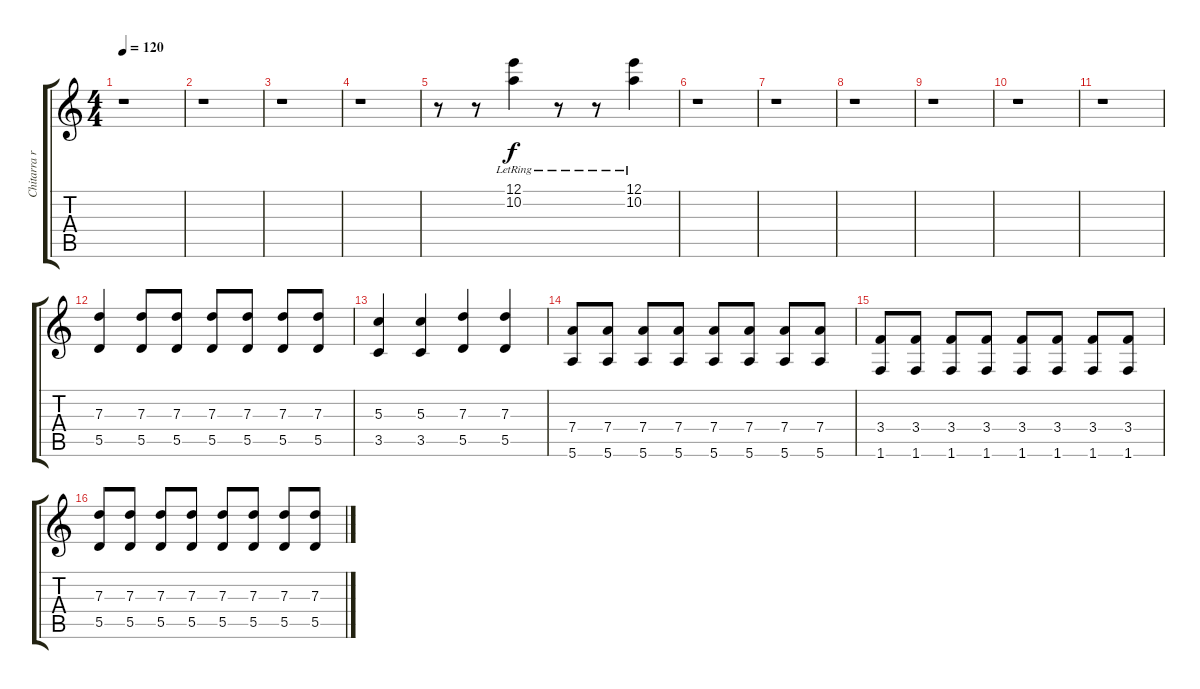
\track ("Chitarra ritmica overdrive" "Chitarra r") {instrument overdrivenguitar}
\staff {score tabs}
\tuning (E4 B3 G3 D3 A2 E2) {hide}
\ts (4 4)
\tempo 120
\clef g2
\ks c
r.1{dy f} |
r.1 |
r.1 |
r.1 |
r.8 r.8 (12.1 10.2{lr}).4 r.8 r.8 (12.1 10.2{lr}).4 |
r.1 |
r.1 |
r.1 |
r.1 |
r.1 |
r.1 |
(7.3 5.5).4 (7.3 5.5).8 (7.3 5.5).8 (7.3 5.5).8 (7.3 5.5).8 (7.3 5.5).8 (7.3 5.5).8 |
(5.3 3.5).4 (5.3 3.5).4 (7.3 5.5).4 (7.3 5.5).4 |
(7.4 5.6).8 (7.4 5.6).8 (7.4 5.6).8 (7.4 5.6).8 (7.4 5.6).8 (7.4 5.6).8 (7.4 5.6).8 (7.4 5.6).8 |
(3.4 1.6).8 (3.4 1.6).8 (3.4 1.6).8 (3.4 1.6).8 (3.4 1.6).8 (3.4 1.6).8 (3.4 1.6).8 (3.4 1.6).8 |
(7.3 5.5).8 (7.3 5.5).8 (7.3 5.5).8 (7.3 5.5).8 (7.3 5.5).8 (7.3 5.5).8 (7.3 5.5).8 (7.3 5.5).8
